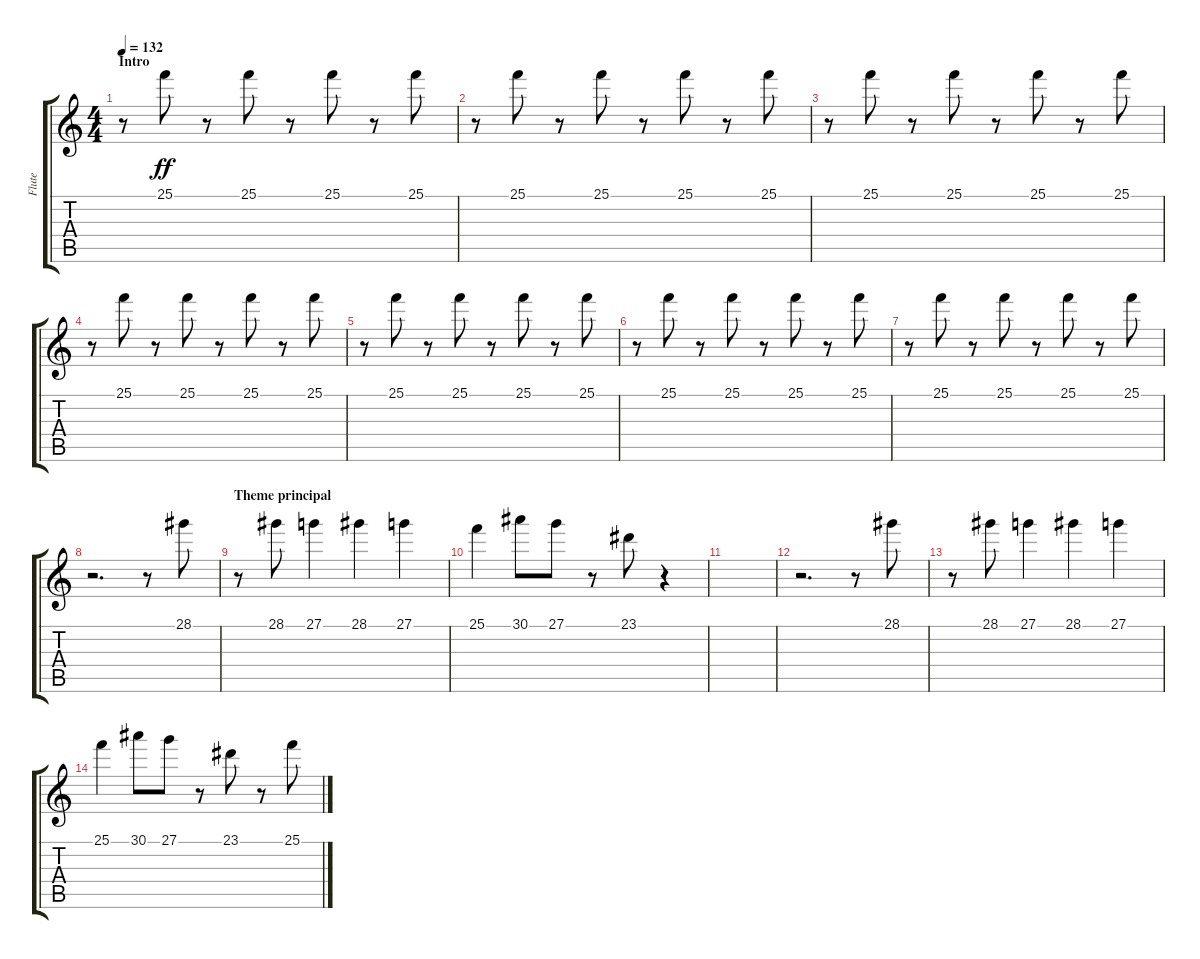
\track ("Flute" "Flute") {instrument flute}
\staff {score tabs}
\tuning (E4 B3 G3 D3 A2 E2) {hide}
\ts (4 4)
\section ("" "Intro")
\tempo 132
\clef g2
\ks c
r.8{dy ff instrument flute} 25.1.8 r.8 25.1.8 r.8 25.1.8 r.8 25.1.8 |
r.8 25.1.8 r.8 25.1.8 r.8 25.1.8 r.8 25.1.8 |
r.8 25.1.8 r.8 25.1.8 r.8 25.1.8 r.8 25.1.8 |
r.8 25.1.8 r.8 25.1.8 r.8 25.1.8 r.8 25.1.8 |
r.8 25.1.8 r.8 25.1.8 r.8 25.1.8 r.8 25.1.8 |
r.8 25.1.8 r.8 25.1.8 r.8 25.1.8 r.8 25.1.8 |
r.8 25.1.8 r.8 25.1.8 r.8 25.1.8 r.8 25.1.8 |
r.2{d} r.8 28.1.8 |
\section ("" "Theme principal")
r.8 28.1.8 27.1.4 28.1.4 27.1.4 |
25.1.4 30.1.8 27.1.8 r.8 23.1.8 r.4 |
|
r.2{d} r.8 28.1.8 |
r.8 28.1.8 27.1.4 28.1.4 27.1.4 |
25.1.4 30.1.8 27.1.8 r.8 23.1.8 r.8 25.1.8
